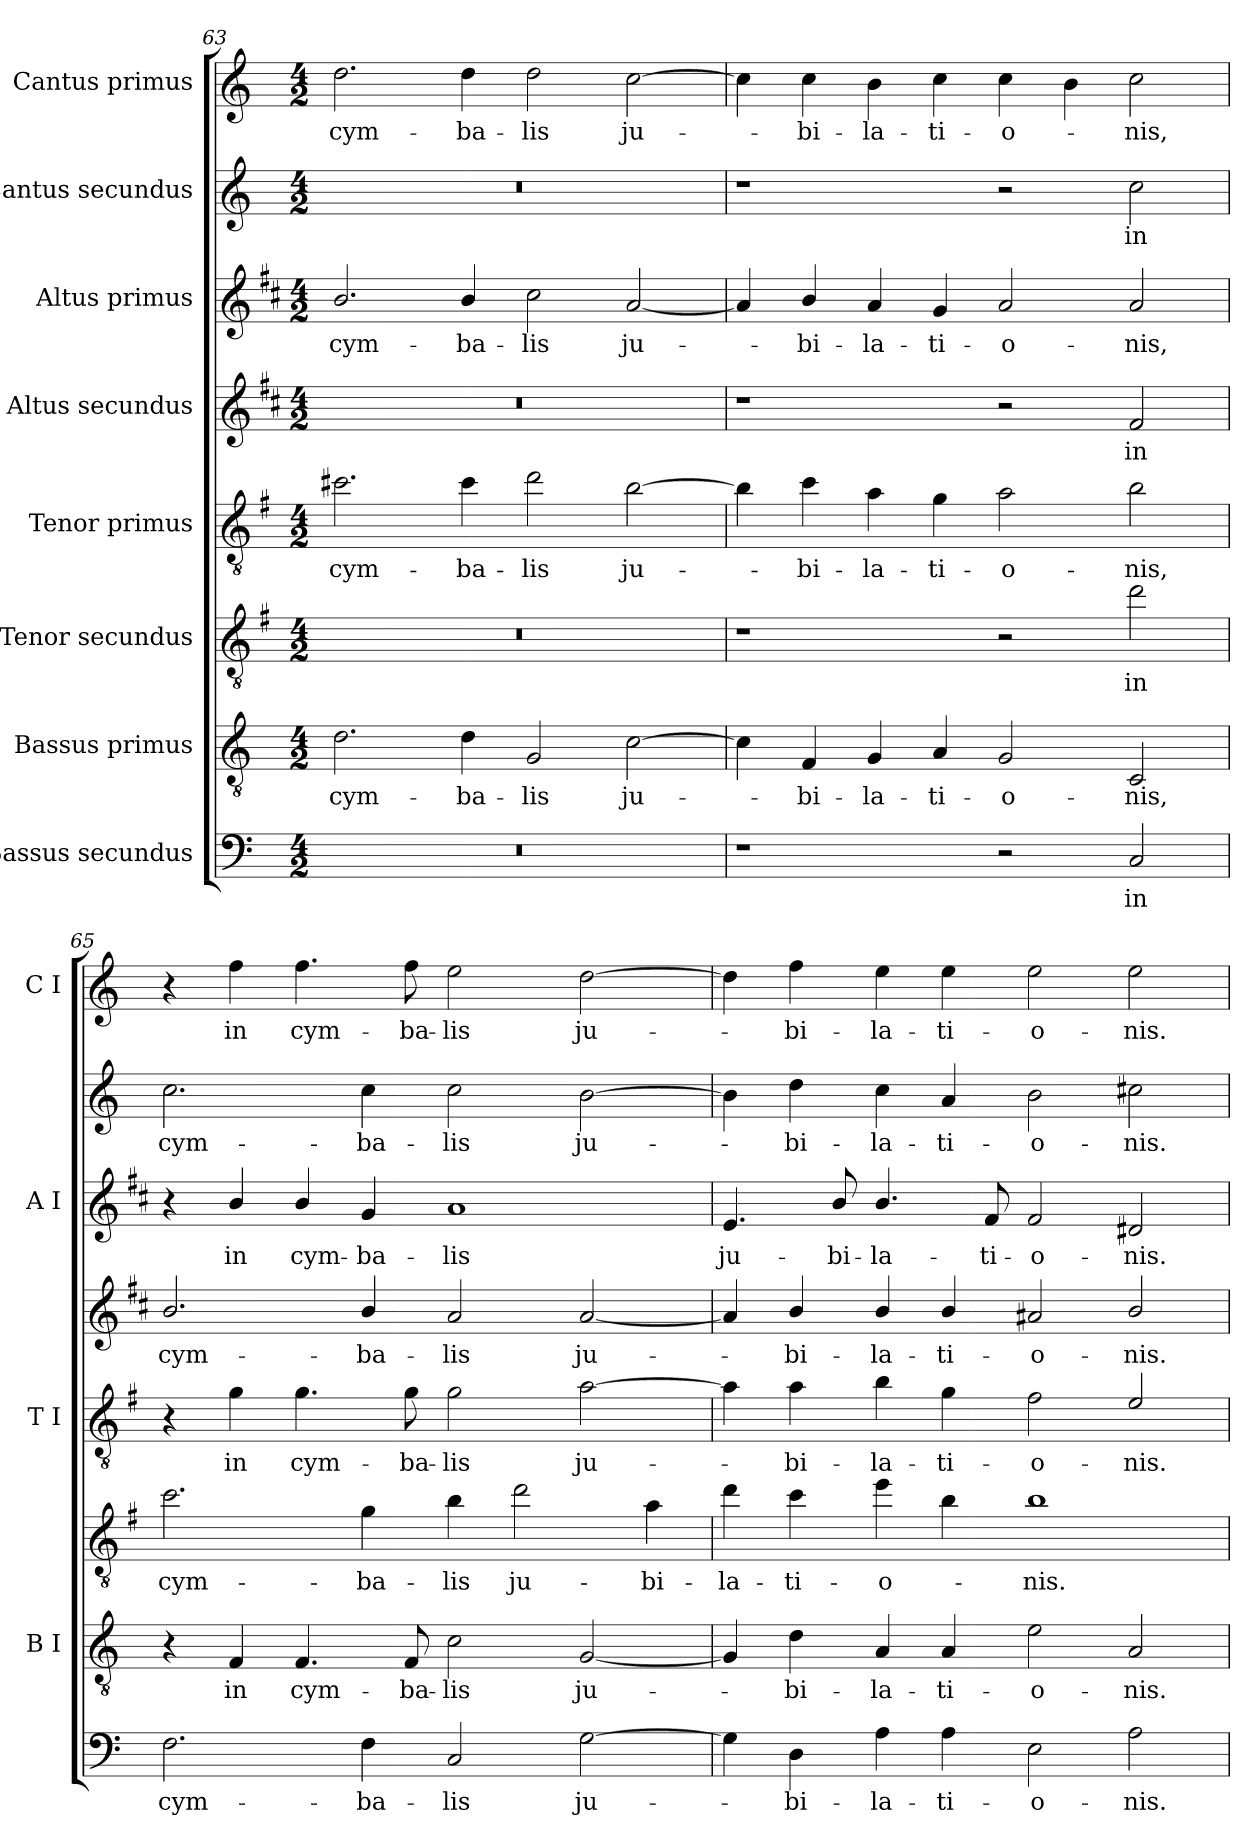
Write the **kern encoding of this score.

**kern	**text	**kern	**text	**kern	**text	**kern	**text	**kern	**text	**kern	**text	**kern	**text	**kern	**text
*part8	*part8	*part7	*part7	*part6	*part6	*part5	*part5	*part4	*part4	*part3	*part3	*part2	*part2	*part1	*part1
*staff8	*staff8	*staff7	*staff7	*staff6	*staff6	*staff5	*staff5	*staff4	*staff4	*staff3	*staff3	*staff2	*staff2	*staff1	*staff1
*I"Bassus secundus	*	*I"Bassus primus	*	*I"Tenor secundus	*	*I"Tenor primus	*	*I"Altus secundus	*	*I"Altus primus	*	*I"Cantus secundus	*	*I"Cantus primus	*
*	*	*I'B I	*	*	*	*I'T I	*	*	*	*I'A I	*	*	*	*I'C I	*
*clefF4	*	*clefGv2	*	*clefGv2	*	*clefGv2	*	*clefG2	*	*clefG2	*	*clefG2	*	*clefG2	*
*	*	*	*	*ITrd4c7	*	*ITrd4c7	*	*ITrd1c2	*	*ITrd1c2	*	*	*	*	*
*k[]	*	*k[]	*	*k[]	*	*k[]	*	*k[]	*	*k[]	*	*k[]	*	*k[]	*
*C:	*	*C:	*	*C:	*	*C:	*	*C:	*	*C:	*	*C:	*	*C:	*
*M4/2	*	*M4/2	*	*M4/2	*	*M4/2	*	*M4/2	*	*M4/2	*	*M4/2	*	*M4/2	*
=63	=63	=63	=63	=63	=63	=63	=63	=63	=63	=63	=63	=63	=63	=63	=63
!	!	!	!LO:LY:b	!	!	!	!LO:LY:b	!	!	!	!LO:LY:b	!	!	!	!LO:LY:b
0r	.	2.d\	cym-	0r	.	2.f#X\	cym-	0r	.	2.a/	cym-	0r	.	2.dd\	cym-
!	!	!	!LO:LY:b	!	!	!	!LO:LY:b	!	!	!	!LO:LY:b	!	!	!	!LO:LY:b
.	.	4d\	-ba-	.	.	4f#\	-ba-	.	.	4a/	-ba-	.	.	4dd\	-ba-
!	!	!	!LO:LY:b	!	!	!	!LO:LY:b	!	!	!	!LO:LY:b	!	!	!	!LO:LY:b
.	.	2G/	-lis	.	.	2g\	-lis	.	.	2b\	-lis	.	.	2dd\	-lis
!	!	!	!LO:LY:b	!	!	!	!LO:LY:b	!	!	!	!LO:LY:b	!	!	!	!LO:LY:b
.	.	[2c\	ju-	.	.	[2e\	ju-	.	.	[2g/	ju-	.	.	[2cc\	ju-
!!LO:PB:g=z
=64	=64	=64	=64	=64	=64	=64	=64	=64	=64	=64	=64	=64	=64	=64	=64
1r	.	4c\]	.	1r	.	4e\]	.	1r	.	4g/]	.	1r	.	4cc\]	.
!	!	!	!LO:LY:b	!	!	!	!LO:LY:b	!	!	!	!LO:LY:b	!	!	!	!LO:LY:b
.	.	4F/	-bi-	.	.	4f\	-bi-	.	.	4a/	-bi-	.	.	4cc\	-bi-
!	!	!	!LO:LY:b	!	!	!	!LO:LY:b	!	!	!	!LO:LY:b	!	!	!	!LO:LY:b
.	.	4G/	-la-	.	.	4d\	-la-	.	.	4g/	-la-	.	.	4b\	-la-
!	!	!	!LO:LY:b	!	!	!	!LO:LY:b	!	!	!	!LO:LY:b	!	!	!	!LO:LY:b
.	.	4A/	-ti-	.	.	4c\	-ti-	.	.	4f/	-ti-	.	.	4cc\	-ti-
!	!	!	!LO:LY:b	!	!	!	!LO:LY:b	!	!	!	!LO:LY:b	!	!	!	!LO:LY:b
2r	.	2G/	-o-	2r	.	2d\	-o-	2r	.	2g/	-o-	2r	.	4cc\	-o-
.	.	.	.	.	.	.	.	.	.	.	.	.	.	4b\	.
!	!LO:LY:b	!	!LO:LY:b	!	!LO:LY:b	!	!LO:LY:b	!	!LO:LY:b	!	!LO:LY:b	!	!LO:LY:b	!	!LO:LY:b
2C/	in	2C/	-nis,	2g\	in	2e\	-nis,	2e/	in	2g/	-nis,	2cc\	in	2cc\	-nis,
=65	=65	=65	=65	=65	=65	=65	=65	=65	=65	=65	=65	=65	=65	=65	=65
!	!LO:LY:b	!	!	!	!LO:LY:b	!	!	!	!LO:LY:b	!	!	!	!LO:LY:b	!	!
2.F\	cym-	4r	.	2.f\	cym-	4r	.	2.a/	cym-	4r	.	2.cc\	cym-	4r	.
!	!	!	!LO:LY:b	!	!	!	!LO:LY:b	!	!	!	!LO:LY:b	!	!	!	!LO:LY:b
.	.	4F/	in	.	.	4c\	in	.	.	4a/	in	.	.	4ff\	in
!	!	!	!LO:LY:b	!	!	!	!LO:LY:b	!	!	!	!LO:LY:b	!	!	!	!LO:LY:b
.	.	4.F/	cym-	.	.	4.c\	cym-	.	.	4a/	cym-	.	.	4.ff\	cym-
!	!LO:LY:b	!	!	!	!LO:LY:b	!	!	!	!LO:LY:b	!	!LO:LY:b	!	!LO:LY:b	!	!
4F\	-ba-	.	.	4c\	-ba-	.	.	4a/	-ba-	4f/	-ba-	4cc\	-ba-	.	.
!	!	!	!LO:LY:b	!	!	!	!LO:LY:b	!	!	!	!	!	!	!	!LO:LY:b
.	.	8F/	-ba-	.	.	8c\	-ba-	.	.	.	.	.	.	8ff\	-ba-
!	!LO:LY:b	!	!LO:LY:b	!	!LO:LY:b	!	!LO:LY:b	!	!LO:LY:b	!	!LO:LY:b	!	!LO:LY:b	!	!LO:LY:b
2C/	-lis	2c\	-lis	4e\	-lis	2c\	-lis	2g/	-lis	1g	-lis	2cc\	-lis	2ee\	-lis
!	!	!	!	!	!LO:LY:b	!	!	!	!	!	!	!	!	!	!
.	.	.	.	2g\	ju-	.	.	.	.	.	.	.	.	.	.
!	!LO:LY:b	!	!LO:LY:b	!	!	!	!LO:LY:b	!	!LO:LY:b	!	!	!	!LO:LY:b	!	!LO:LY:b
[2G\	ju-	[2G/	ju-	.	.	[2d\	ju-	[2g/	ju-	.	.	[2b\	ju-	[2dd\	ju-
!	!	!	!	!	!LO:LY:b	!	!	!	!	!	!	!	!	!	!
.	.	.	.	4d\	-bi-	.	.	.	.	.	.	.	.	.	.
=66	=66	=66	=66	=66	=66	=66	=66	=66	=66	=66	=66	=66	=66	=66	=66
!	!	!	!	!	!LO:LY:b	!	!	!	!	!	!LO:LY:b	!	!	!	!
4G\]	.	4G/]	.	4g\	-la-	4d\]	.	4g/]	.	4.d/	ju-	4b\]	.	4dd\]	.
!	!LO:LY:b	!	!LO:LY:b	!	!LO:LY:b	!	!LO:LY:b	!	!LO:LY:b	!	!	!	!LO:LY:b	!	!LO:LY:b
4D\	-bi-	4d\	-bi-	4f\	-ti-	4d\	-bi-	4a/	-bi-	.	.	4dd\	-bi-	4ff\	-bi-
!	!	!	!	!	!	!	!	!	!	!	!LO:LY:b	!	!	!	!
.	.	.	.	.	.	.	.	.	.	8a/	-bi-	.	.	.	.
!	!LO:LY:b	!	!LO:LY:b	!	!LO:LY:b	!	!LO:LY:b	!	!LO:LY:b	!	!LO:LY:b	!	!LO:LY:b	!	!LO:LY:b
4A\	-la-	4A/	-la-	4a\	-o-	4e\	-la-	4a/	-la-	4.a/	-la-	4cc\	-la-	4ee\	-la-
!	!LO:LY:b	!	!LO:LY:b	!	!	!	!LO:LY:b	!	!LO:LY:b	!	!	!	!LO:LY:b	!	!LO:LY:b
4A\	-ti-	4A/	-ti-	4e\	.	4c\	-ti-	4a/	-ti-	.	.	4a/	-ti-	4ee\	-ti-
!	!	!	!	!	!	!	!	!	!	!	!LO:LY:b	!	!	!	!
.	.	.	.	.	.	.	.	.	.	8e/	-ti-	.	.	.	.
!	!LO:LY:b	!	!LO:LY:b	!	!LO:LY:b	!	!LO:LY:b	!	!LO:LY:b	!	!LO:LY:b	!	!LO:LY:b	!	!LO:LY:b
2E\	-o-	2e\	-o-	1e	-nis.	2B\	-o-	2g#X/	-o-	2e/	-o-	2b\	-o-	2ee\	-o-
!	!LO:LY:b	!	!LO:LY:b	!	!	!	!LO:LY:b	!	!LO:LY:b	!	!LO:LY:b	!	!LO:LY:b	!	!LO:LY:b
2A\	-nis.	2A/	-nis.	.	.	2A/	-nis.	2a/	-nis.	2c#X/	-nis.	2cc#X\	-nis.	2ee\	-nis.
=	=	=	=	=	=	=	=	=	=	=	=	=	=	=	=
*-	*-	*-	*-	*-	*-	*-	*-	*-	*-	*-	*-	*-	*-	*-	*-
